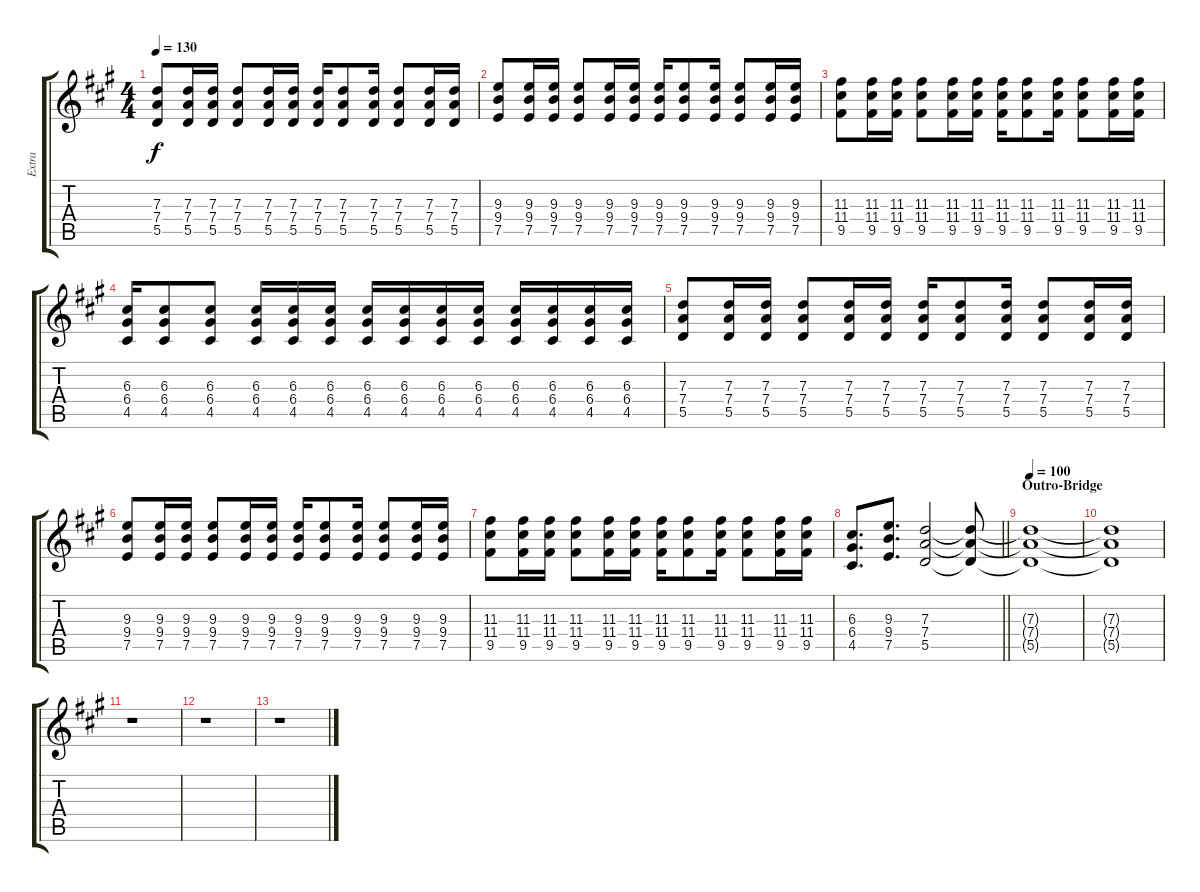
\track ("Extra" "Extra") {instrument distortionguitar}
\staff {score tabs}
\tuning (E4 B3 G3 D3 A2 D2) {hide}
\ts (4 4)
\tempo 130
\clef g2
\ks a
(7.3 7.4 5.5).8{dy f} (7.3 7.4 5.5).16 (7.3 7.4 5.5).16 (7.3 7.4 5.5).8 (7.3 7.4 5.5).16 (7.3 7.4 5.5).16 (7.3 7.4 5.5).16 (7.3 7.4 5.5).8 (7.3 7.4 5.5).16 (7.3 7.4 5.5).8 (7.3 7.4 5.5).16 (7.3 7.4 5.5).16 |
(9.3 9.4 7.5).8 (9.3 9.4 7.5).16 (9.3 9.4 7.5).16 (9.3 9.4 7.5).8 (9.3 9.4 7.5).16 (9.3 9.4 7.5).16 (9.3 9.4 7.5).16 (9.3 9.4 7.5).8 (9.3 9.4 7.5).16 (9.3 9.4 7.5).8 (9.3 9.4 7.5).16 (9.3 9.4 7.5).16 |
(11.3 11.4 9.5).8 (11.3 11.4 9.5).16 (11.3 11.4 9.5).16 (11.3 11.4 9.5).8 (11.3 11.4 9.5).16 (11.3 11.4 9.5).16 (11.3 11.4 9.5).16 (11.3 11.4 9.5).8 (11.3 11.4 9.5).16 (11.3 11.4 9.5).8 (11.3 11.4 9.5).16 (11.3 11.4 9.5).16 |
(6.3 6.4 4.5).16 (6.3 6.4 4.5).8 (6.3 6.4 4.5).8 (6.3 6.4 4.5).16 (6.3 6.4 4.5).16 (6.3 6.4 4.5).16 (6.3 6.4 4.5).16 (6.3 6.4 4.5).16 (6.3 6.4 4.5).16 (6.3 6.4 4.5).16 (6.3 6.4 4.5).16 (6.3 6.4 4.5).16 (6.3 6.4 4.5).16 (6.3 6.4 4.5).16 |
(7.3 7.4 5.5).8 (7.3 7.4 5.5).16 (7.3 7.4 5.5).16 (7.3 7.4 5.5).8 (7.3 7.4 5.5).16 (7.3 7.4 5.5).16 (7.3 7.4 5.5).16 (7.3 7.4 5.5).8 (7.3 7.4 5.5).16 (7.3 7.4 5.5).8 (7.3 7.4 5.5).16 (7.3 7.4 5.5).16 |
(9.3 9.4 7.5).8 (9.3 9.4 7.5).16 (9.3 9.4 7.5).16 (9.3 9.4 7.5).8 (9.3 9.4 7.5).16 (9.3 9.4 7.5).16 (9.3 9.4 7.5).16 (9.3 9.4 7.5).8 (9.3 9.4 7.5).16 (9.3 9.4 7.5).8 (9.3 9.4 7.5).16 (9.3 9.4 7.5).16 |
(11.3 11.4 9.5).8 (11.3 11.4 9.5).16 (11.3 11.4 9.5).16 (11.3 11.4 9.5).8 (11.3 11.4 9.5).16 (11.3 11.4 9.5).16 (11.3 11.4 9.5).16 (11.3 11.4 9.5).8 (11.3 11.4 9.5).16 (11.3 11.4 9.5).8 (11.3 11.4 9.5).16 (11.3 11.4 9.5).16 |
\barLineRight lightlight
(6.3 6.4 4.5).8{d} (9.3 9.4 7.5).8{d} (7.3 7.4 5.5).2 (7.3{t} 7.4{t} 5.5{t}).8 |
\section ("" "Outro-Bridge")
\tempo 100
(7.3{t} 7.4{t} 5.5{t}).1{volume 0} |
(7.3{t} 7.4{t} 5.5{t}).1 |
r.1 |
r.1 |
r.1
